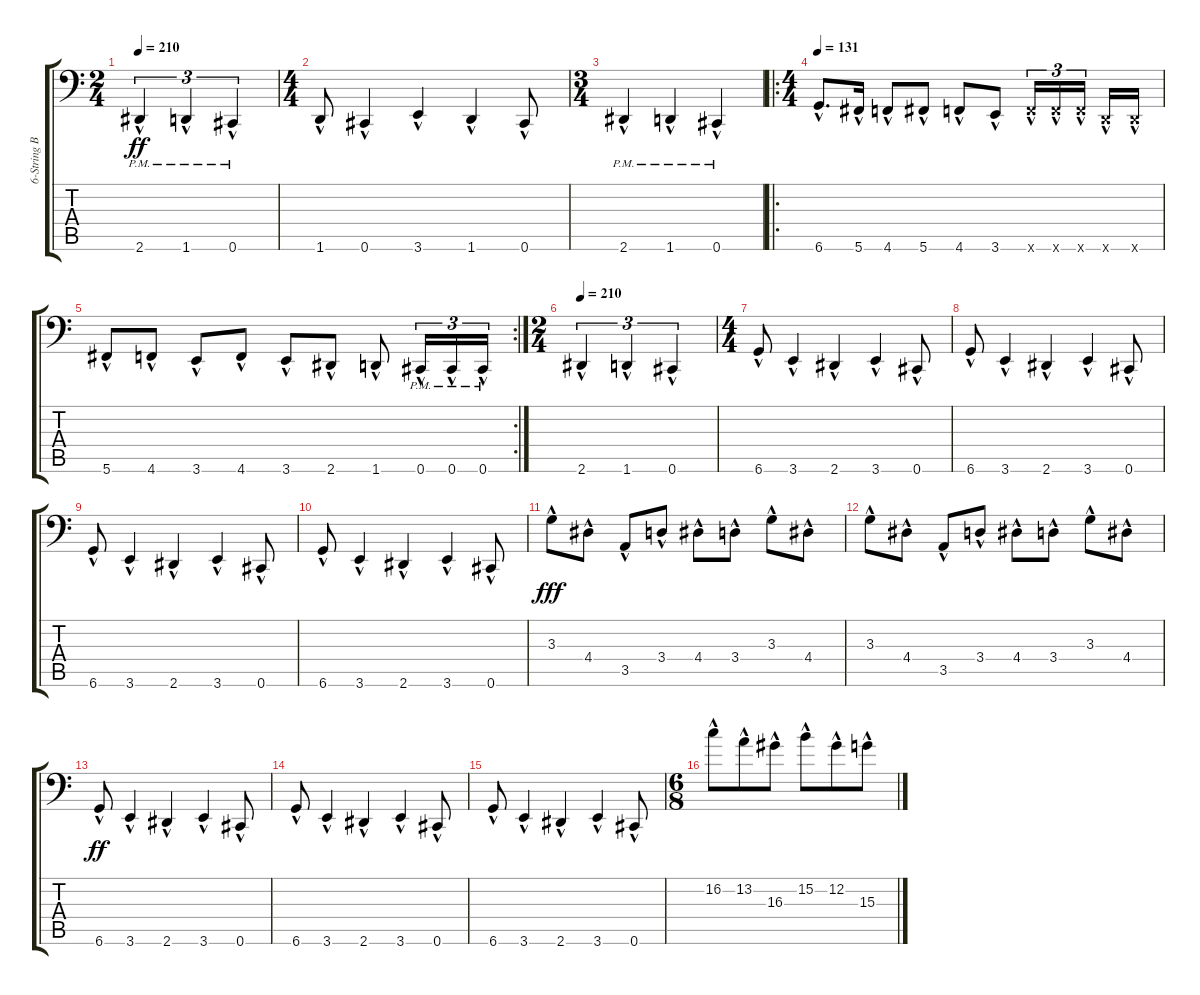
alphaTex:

\track ("6-String Bass" "6-String B") {instrument electricbassfinger}
\staff {score tabs}
\tuning (Db3 Ab2 E2 B1 Gb1 Db1) {hide}
\ts (2 4)
\tempo 210
\clef f4
\ks c
2.6{hac pm}.4{tu (3 2) dy ff} 1.6{hac pm}.4{tu (3 2)} 0.6{hac pm}.4{tu (3 2)} |
\ts (4 4)
1.6{hac}.8 0.6{hac}.4 3.6{hac}.4 1.6{hac}.4 0.6{hac}.8 |
\ts (3 4)
2.6{hac pm}.4 1.6{hac pm}.4 0.6{hac pm}.4 |
\ro
\ts (4 4)
\tempo 131
6.6{hac}.8{d} 5.6{hac}.16 4.6{hac}.8 5.6{hac}.8 4.6{hac}.8 3.6{hac}.8 4.6{hac x}.16{tu (3 2)} 4.6{hac x}.16{tu (3 2)} 4.6{hac x}.16{tu (3 2)} 1.6{hac x}.16 1.6{hac x}.16 |
\rc 2
5.6{hac}.8 4.6{hac}.8 3.6{hac}.8 4.6{hac}.8 3.6{hac}.8 2.6{hac}.8 1.6{hac}.8 0.6{hac pm}.16{tu (3 2)} 0.6{hac pm}.16{tu (3 2)} 0.6{hac pm}.16{tu (3 2)} |
\ts (2 4)
\tempo 210
2.6{hac}.4{tu (3 2)} 1.6{hac}.4{tu (3 2)} 0.6{hac}.4{tu (3 2)} |
\ts (4 4)
6.6{hac}.8 3.6{hac}.4 2.6{hac}.4 3.6{hac}.4 0.6{hac}.8 |
6.6{hac}.8 3.6{hac}.4 2.6{hac}.4 3.6{hac}.4 0.6{hac}.8 |
6.6{hac}.8 3.6{hac}.4 2.6{hac}.4 3.6{hac}.4 0.6{hac}.8 |
6.6{hac}.8 3.6{hac}.4 2.6{hac}.4 3.6{hac}.4 0.6{hac}.8 |
3.3{hac}.8{dy fff} 4.4{hac}.8 3.5{hac}.8 3.4{hac}.8 4.4{hac}.8 3.4{hac}.8 3.3{hac}.8 4.4{hac}.8 |
3.3{hac}.8 4.4{hac}.8 3.5{hac}.8 3.4{hac}.8 4.4{hac}.8 3.4{hac}.8 3.3{hac}.8 4.4{hac}.8 |
6.6{hac}.8{dy ff} 3.6{hac}.4 2.6{hac}.4 3.6{hac}.4 0.6{hac}.8 |
6.6{hac}.8 3.6{hac}.4 2.6{hac}.4 3.6{hac}.4 0.6{hac}.8 |
6.6{hac}.8 3.6{hac}.4 2.6{hac}.4 3.6{hac}.4 0.6{hac}.8 |
\ts (6 8)
16.2{hac}.8 13.2{hac}.8 16.3{hac}.8 15.2{hac}.8 12.2{hac}.8 15.3{hac}.8
